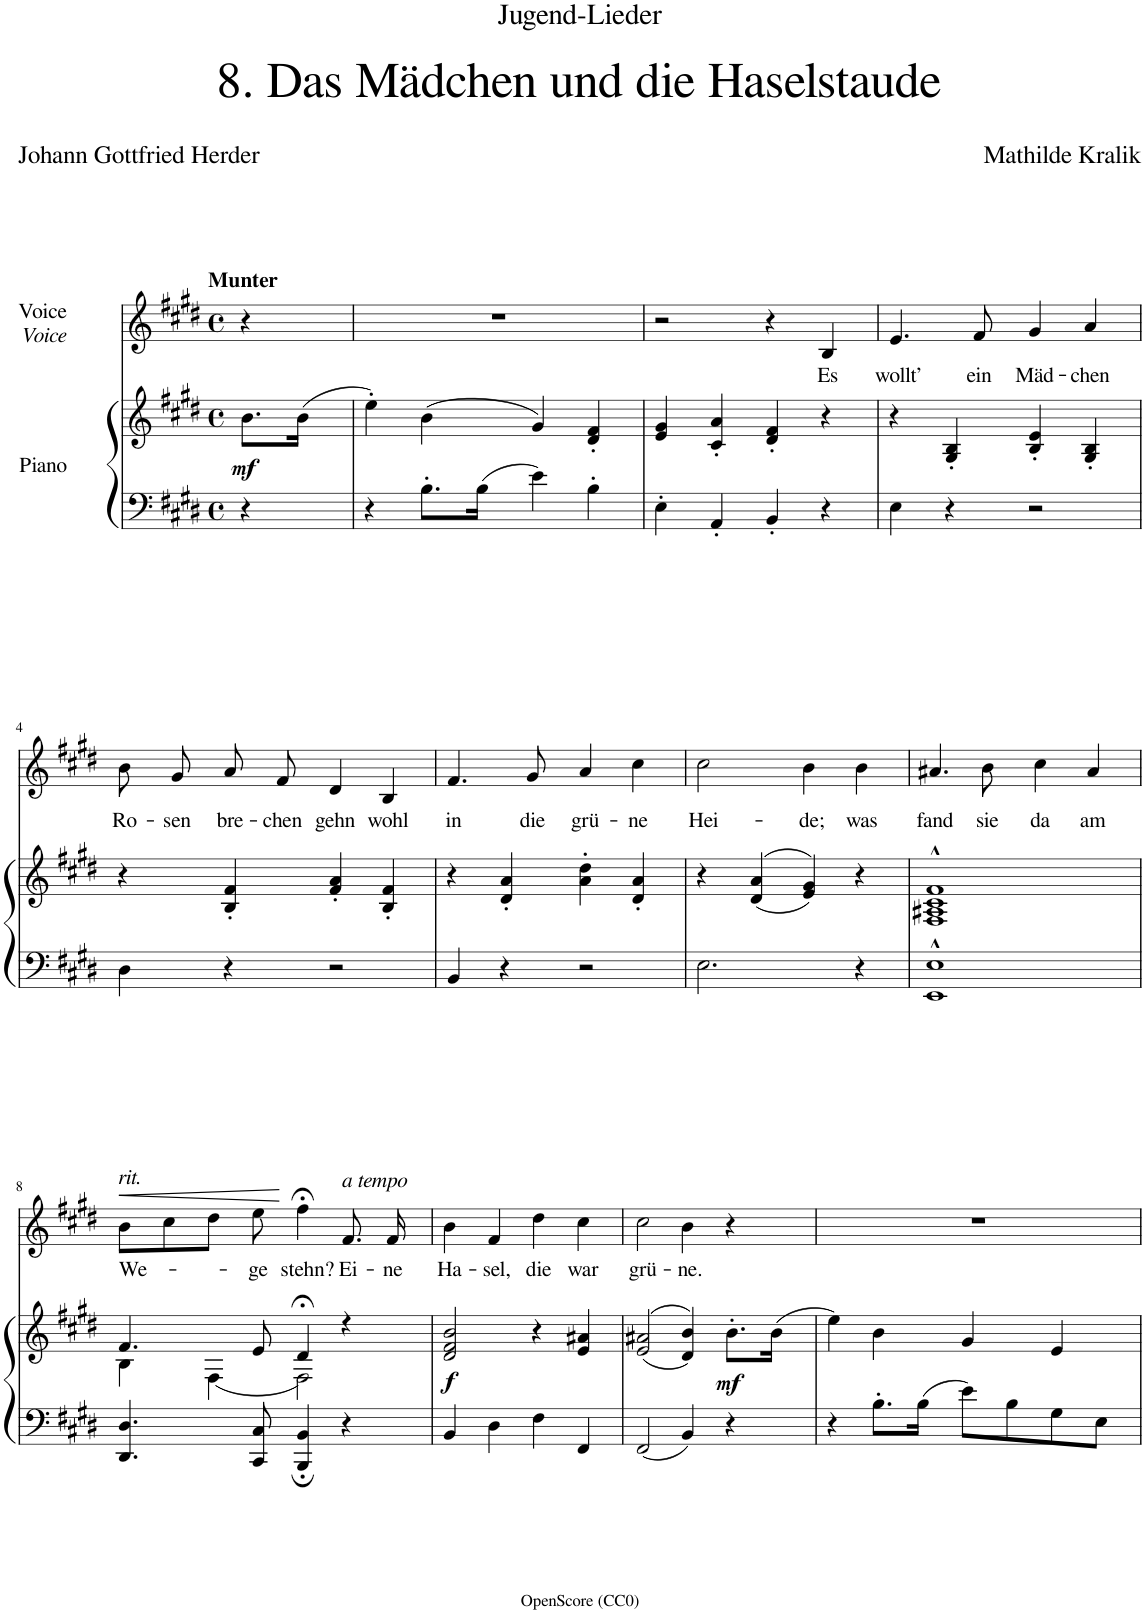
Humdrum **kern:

**kern	**kern	**dynam	**kern	**text	**dynam
*part2	*part2	*part2	*part1	*part1	*part1
*staff3	*staff2	*staff2/3	*staff1	*staff1	*staff1
*I"Piano	*	*	*I"Voice Voice	*	*
*I'Pno	*	*	*	*	*
*clefF4	*clefG2	*	*clefG2	*	*
*k[f#c#g#d#]	*k[f#c#g#d#]	*	*k[f#c#g#d#]	*	*
*M4/4	*M4/4	*	*M4/4	*	*
*met(c)	*met(c)	*	*met(c)	*	*
=	=	=	=	=	=
!	!	!	!LO:TX:a:B:t=Munter	!	!
!	!	!LO:DY:b	!	!	!
4r	8.b\L	mf	4r	.	.
.	(16b\Jk	.	.	.	.
=1	=1	=1	=1	=1	=1
4r	4ee'\)	.	1r	.	.
8.B'\L	(4b\	.	.	.	.
16B\Jk	.	.	.	.	.
4e\	4g#/)	.	.	.	.
4B'\	4d#/' 4f#/'	.	.	.	.
=2	=2	=2	=2	=2	=2
4E'\	4e/ 4g#/	.	2r	.	.
4AA'/	4c#/' 4a/'	.	.	.	.
4BB'/	4d#/' 4f#/'	.	4r	.	.
!	!	!	!	!LO:LY:b	!
4r	4r	.	4B/	Es	.
=3	=3	=3	=3	=3	=3
!	!	!	!	!LO:LY:b	!
4E\	4r	.	4.e/	wollt’	.
4r	4G#/' 4B/'	.	.	.	.
!	!	!	!	!LO:LY:b	!
.	.	.	8f#/	ein	.
!	!	!	!	!LO:LY:b	!
2r	4B/' 4e/'	.	4g#/	Mäd-	.
!	!	!	!	!LO:LY:b	!
.	4G#/' 4B/'	.	4a/	-chen	.
!!LO:LB:g=z
=4	=4	=4	=4	=4	=4
!	!	!	!	!LO:LY:b	!
4D#\	4r	.	8b\	Ro-	.
!	!	!	!	!LO:LY:b	!
.	.	.	8g#/	-sen	.
!	!	!	!	!LO:LY:b	!
4r	4B/' 4f#/'	.	8a/	bre-	.
!	!	!	!	!LO:LY:b	!
.	.	.	8f#/	-chen	.
!	!	!	!	!LO:LY:b	!
2r	4f#/' 4a/'	.	4d#/	gehn	.
!	!	!	!	!LO:LY:b	!
.	4B/' 4f#/'	.	4B/	wohl	.
=5	=5	=5	=5	=5	=5
!	!	!	!	!LO:LY:b	!
4BB/	4r	.	4.f#/	in	.
4r	4d#/' 4a/'	.	.	.	.
!	!	!	!	!LO:LY:b	!
.	.	.	8g#/	die	.
!	!	!	!	!LO:LY:b	!
2r	4a\' 4dd#\'	.	4a/	grü-	.
!	!	!	!	!LO:LY:b	!
.	4d#/' 4a/'	.	4cc#\	-ne	.
=6	=6	=6	=6	=6	=6
!	!	!	!	!LO:LY:b	!
2.E\	4r	.	2cc#\	Hei-	.
.	((>4d#/ 4a/	.	.	.	.
!	!	!	!	!LO:LY:b	!
.	4e/ 4g#/))	.	4b\	-de;	.
!	!	!	!	!LO:LY:b	!
4r	4r	.	4b\	was	.
=7	=7	=7	=7	=7	=7
!	!	!	!	!LO:LY:b	!
1EE^^ 1E^^	1F#^^ 1A#X^^ 1c#^^ 1f#^^	.	4.a#X/	fand	.
!	!	!	!	!LO:LY:b	!
.	.	.	8b\	sie	.
!	!	!	!	!LO:LY:b	!
.	.	.	4cc#\	da	.
!	!	!	!	!LO:LY:b	!
.	.	.	4a#/	am	.
!!LO:LB:g=z
=8	=8	=8	=8	=8	=8
*	*^	*	*	*	*
!	!	!	!	!LO:TX:a:i:t=rit.	!	!
!	!	!	!	!	!LO:LY:b	!LO:HP:b
4.DD#/ 4.D#/	4.f#/	4B\	.	8b\L	We-	<
.	.	.	.	8cc#\	.	.
.	.	(4F#\	.	8dd#\J	.	.
!	!	!	!	!	!LO:LY:b	!
8CC#/ 8C#/	8e/	.	.	8ee\	-ge	.
!	!	!	!	!	!LO:LY:b	!
4BBB/; 4BB/;	4d#;</	2F#\)	.	4ff#;<,\	stehn?	[
!	!	!	!	!LO:TX:a:i:t=a tempo	!	!
!	!	!	!	!	!LO:LY:b	!
4r	4r	.	.	8.f#/	Ei-	.
!	!	!	!	!	!LO:LY:b	!
.	.	.	.	16f#/	-ne	.
*	*v	*v	*	*	*	*
=9	=9	=9	=9	=9	=9
!	!	!LO:DY:b	!	!LO:LY:b	!
4BB/	2d#/ 2f#/ 2b/	f	4b\	Ha-	.
!	!	!	!	!LO:LY:b	!
4D#\	.	.	4f#/	-sel,	.
!	!	!	!	!LO:LY:b	!
4F#\	4r	.	4dd#\	die	.
!	!	!	!	!LO:LY:b	!
4FF#/	4e/ 4a#X/	.	4cc#\	war	.
=10	=10	=10	=10	=10	=10
!	!	!	!	!LO:LY:b	!
2FF#/	(>(2e/ 2a#X/	.	2cc#\	grü-	.
!	!	!	!	!LO:LY:b	!
4BB/	4d#/ 4b/))	.	4b\	-ne.	.
!	!	!LO:DY:b	!	!	!
4r	8.b'\L	mf	4r	.	.
.	(16b\Jk	.	.	.	.
=11	=11	=11	=11	=11	=11
4r	4ee\)	.	1r	.	.
8.B'\L	4b\	.	.	.	.
16B\Jk	.	.	.	.	.
8e\L	4g#/	.	.	.	.
8B\	.	.	.	.	.
8G#\	4e/	.	.	.	.
8E\J	.	.	.	.	.
=	=	=	=	=	=
*-	*-	*-	*-	*-	*-
